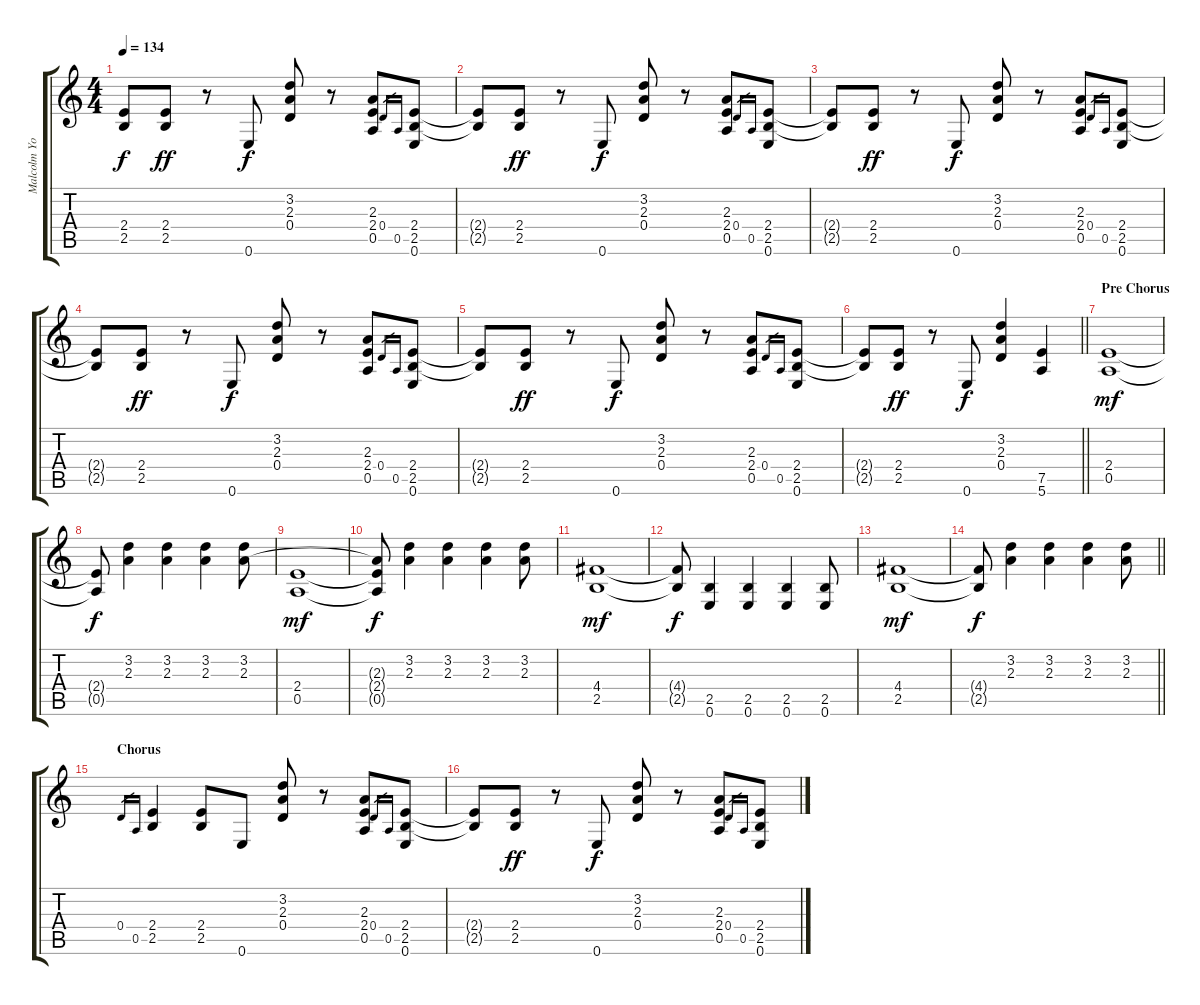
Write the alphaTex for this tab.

\track ("Malcolm Young" "Malcolm Yo") {instrument overdrivenguitar}
\staff {score tabs}
\tuning (E4 B3 G3 D3 A2 E2) {hide}
\ts (4 4)
\tempo 134
\clef g2
\ks c
(2.4{t} 2.5{t}).8{dy f} (2.4 2.5).8{dy ff} r.8 0.6.8{dy f} (3.2 2.3 0.4).8 r.8 (2.3 2.4 0.5).8 0.4.16{gr} 0.5.16{gr} (2.4 2.5 0.6).8 |
(2.4{t} 2.5{t}).8 (2.4 2.5).8{dy ff} r.8 0.6.8{dy f} (3.2 2.3 0.4).8 r.8 (2.3 2.4 0.5).8 0.4.16{gr} 0.5.16{gr} (2.4 2.5 0.6).8 |
(2.4{t} 2.5{t}).8 (2.4 2.5).8{dy ff} r.8 0.6.8{dy f} (3.2 2.3 0.4).8 r.8 (2.3 2.4 0.5).8 0.4.16{gr} 0.5.16{gr} (2.4 2.5 0.6).8 |
(2.4{t} 2.5{t}).8 (2.4 2.5).8{dy ff} r.8 0.6.8{dy f} (3.2 2.3 0.4).8 r.8 (2.3 2.4 0.5).8 0.4.16{gr} 0.5.16{gr} (2.4 2.5 0.6).8 |
(2.4{t} 2.5{t}).8 (2.4 2.5).8{dy ff} r.8 0.6.8{dy f} (3.2 2.3 0.4).8 r.8 (2.3 2.4 0.5).8 0.4.16{gr} 0.5.16{gr} (2.4 2.5 0.6).8 |
\barLineRight lightlight
(2.4{t} 2.5{t}).8 (2.4 2.5).8{dy ff} r.8 0.6.8{dy f} (3.2 2.3 0.4).4 (7.5 5.6).4 |
\section ("" "Pre Chorus")
(2.4 0.5).1{dy mf} |
(2.4{t} 0.5{t}).8{dy f} (3.2 2.3).4 (3.2 2.3).4 (3.2 2.3).4 (3.2 2.3).8 |
(2.4 0.5).1{dy mf} |
(2.3{t} 2.4{t} 0.5{t}).8{dy f} (3.2 2.3).4 (3.2 2.3).4 (3.2 2.3).4 (3.2 2.3).8 |
(4.4 2.5).1{dy mf} |
(4.4{t} 2.5{t}).8{dy f} (2.5 0.6).4 (2.5 0.6).4 (2.5 0.6).4 (2.5 0.6).8 |
(4.4 2.5).1{dy mf} |
\barLineRight lightlight
(4.4{t} 2.5{t}).8{dy f} (3.2 2.3).4 (3.2 2.3).4 (3.2 2.3).4 (3.2 2.3).8 |
\section ("" "Chorus")
0.4.16{gr} 0.5.16{gr} (2.4 2.5).4 (2.4 2.5).8 0.6.8 (3.2 2.3 0.4).8 r.8 (2.3 2.4 0.5).8 0.4.16{gr} 0.5.16{gr} (2.4 2.5 0.6).8 |
(2.4{t} 2.5{t}).8 (2.4 2.5).8{dy ff} r.8 0.6.8{dy f} (3.2 2.3 0.4).8 r.8 (2.3 2.4 0.5).8 0.4.16{gr} 0.5.16{gr} (2.4 2.5 0.6).8
